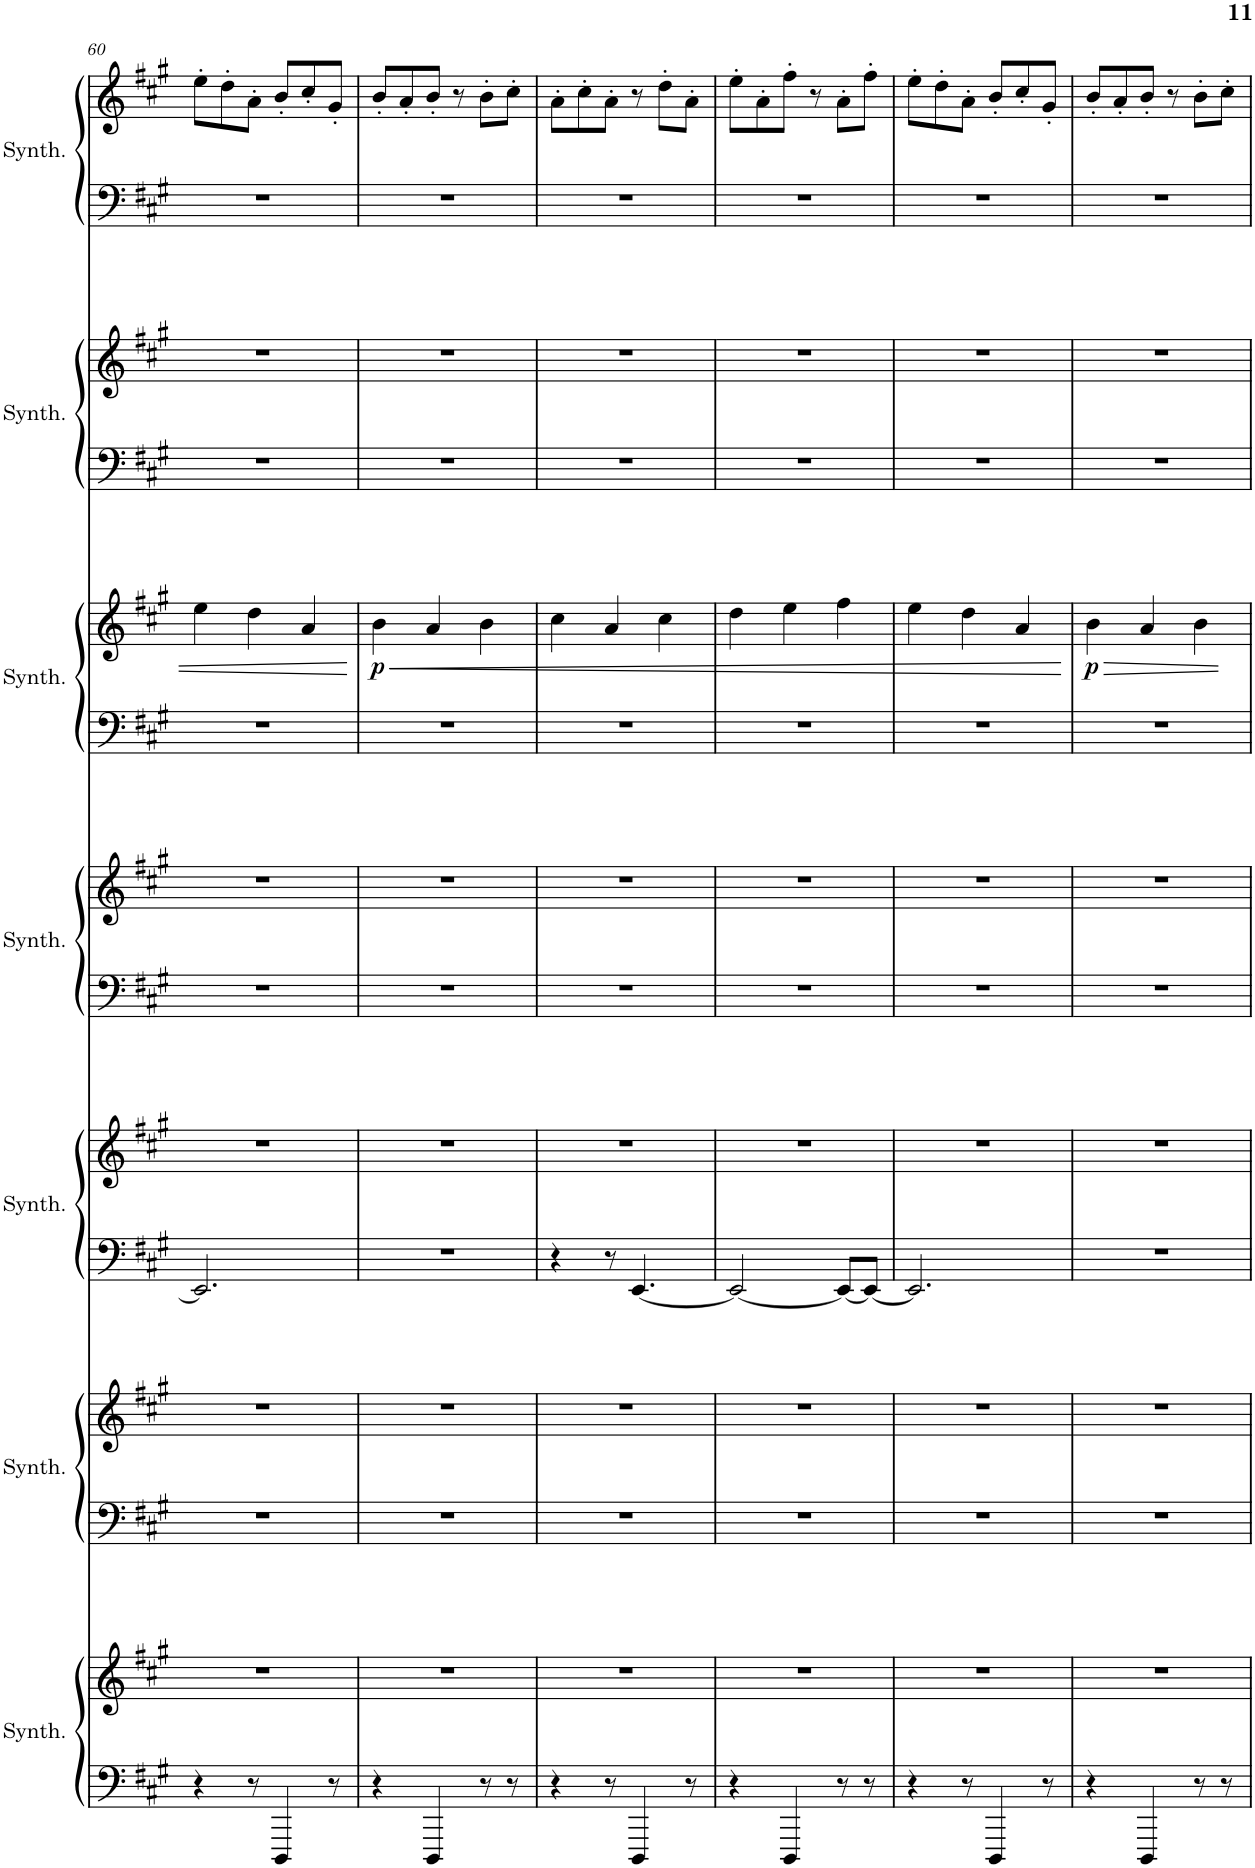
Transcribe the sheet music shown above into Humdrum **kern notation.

**kern	**kern	**kern	**kern	**kern	**kern	**kern	**kern	**kern	**kern	**dynam	**kern	**kern	**kern	**kern
*part7	*part7	*part6	*part6	*part5	*part5	*part4	*part4	*part3	*part3	*part3	*part2	*part2	*part1	*part1
*staff14	*staff13	*staff12	*staff11	*staff10	*staff9	*staff8	*staff7	*staff6	*staff5	*staff5/6	*staff4	*staff3	*staff2	*staff1
*I"Crystal Synthesizer	*	*I"Saw Synthesizer	*	*I"Atmosphere Synthesizer	*	*I"Goblins Synthesizer	*	*I"Choir Synthesizer	*	*	*I"Bowed Synthesizer	*	*I"String Synthesizer	*
*I'Synth.	*	*I'Synth.	*	*I'Synth.	*	*I'Synth.	*	*I'Synth.	*	*	*I'Synth.	*	*I'Synth.	*
!!LO:PB:g=z
*clefF4	*clefG2	*clefF4	*clefG2	*clefF4	*clefG2	*clefF4	*clefG2	*clefF4	*clefG2	*	*clefF4	*clefG2	*clefF4	*clefG2
*k[f#c#g#]	*k[f#c#g#]	*k[f#c#g#]	*k[f#c#g#]	*k[f#c#g#]	*k[f#c#g#]	*k[f#c#g#]	*k[f#c#g#]	*k[f#c#g#]	*k[f#c#g#]	*	*k[f#c#g#]	*k[f#c#g#]	*k[f#c#g#]	*k[f#c#g#]
*M6/8	*M6/8	*M6/8	*M6/8	*M6/8	*M6/8	*M6/8	*M6/8	*M6/8	*M6/8	*	*M6/8	*M6/8	*M6/8	*M6/8
=60	=60	=60	=60	=60	=60	=60	=60	=60	=60	=60	=60	=60	=60	=60
4r	2.r	2.r	2.r	2.EE/]	2.r	2.r	2.r	2.r	4ee\	.	2.r	2.r	2.r	8ee'\L
.	.	.	.	.	.	.	.	.	.	.	.	.	.	8dd'\
8r	.	.	.	.	.	.	.	.	4dd\	.	.	.	.	8a'\J
4DDD/	.	.	.	.	.	.	.	.	.	.	.	.	.	8b'/L
.	.	.	.	.	.	.	.	.	4a/	.	.	.	.	8cc#'/
8r	.	.	.	.	.	.	.	.	.	.	.	.	.	8g#'/J
=61	=61	=61	=61	=61	=61	=61	=61	=61	=61	=61	=61	=61	=61	=61
!	!	!	!	!	!	!	!	!	!	!LO:HP:b	!	!	!	!
!	!	!	!	!	!	!	!	!	!	!LO:DY:n=1:b	!	!	!	!
4r	2.r	2.r	2.r	2.r	2.r	2.r	2.r	2.r	4b\	< p	2.r	2.r	2.r	8b'/L
.	.	.	.	.	.	.	.	.	.	.	.	.	.	8a'/
4DDD/	.	.	.	.	.	.	.	.	4a/	.	.	.	.	8b'/J
.	.	.	.	.	.	.	.	.	.	.	.	.	.	8r
8r	.	.	.	.	.	.	.	.	4b\	.	.	.	.	8b'\L
8r	.	.	.	.	.	.	.	.	.	.	.	.	.	8cc#'\J
=62	=62	=62	=62	=62	=62	=62	=62	=62	=62	=62	=62	=62	=62	=62
4r	2.r	2.r	2.r	4r	2.r	2.r	2.r	2.r	4cc#\	.	2.r	2.r	2.r	8a'\L
.	.	.	.	.	.	.	.	.	.	.	.	.	.	8cc#'\
8r	.	.	.	8r	.	.	.	.	4a/	.	.	.	.	8a'\J
4DDD/	.	.	.	[4.EE/	.	.	.	.	.	.	.	.	.	8r
.	.	.	.	.	.	.	.	.	4cc#\	.	.	.	.	8dd'\L
8r	.	.	.	.	.	.	.	.	.	.	.	.	.	8a'\J
=63	=63	=63	=63	=63	=63	=63	=63	=63	=63	=63	=63	=63	=63	=63
4r	2.r	2.r	2.r	2EE/_	2.r	2.r	2.r	2.r	4dd\	.	2.r	2.r	2.r	8ee'\L
.	.	.	.	.	.	.	.	.	.	.	.	.	.	8a'\
4DDD/	.	.	.	.	.	.	.	.	4ee\	.	.	.	.	8ff#'\J
.	.	.	.	.	.	.	.	.	.	.	.	.	.	8r
8r	.	.	.	8EE/L_	.	.	.	.	4ff#\	.	.	.	.	8a'\L
8r	.	.	.	8EE/J_	.	.	.	.	.	.	.	.	.	8ff#'\J
=64	=64	=64	=64	=64	=64	=64	=64	=64	=64	=64	=64	=64	=64	=64
4r	2.r	2.r	2.r	2.EE/]	2.r	2.r	2.r	2.r	4ee\	.	2.r	2.r	2.r	8ee'\L
.	.	.	.	.	.	.	.	.	.	.	.	.	.	8dd'\
8r	.	.	.	.	.	.	.	.	4dd\	.	.	.	.	8a'\J
4DDD/	.	.	.	.	.	.	.	.	.	.	.	.	.	8b'/L
.	.	.	.	.	.	.	.	.	4a/	.	.	.	.	8cc#'/
8r	.	.	.	.	.	.	.	.	.	.	.	.	.	8g#'/J
.	.	.	.	.	.	.	.	.	.	[	.	.	.	.
=65	=65	=65	=65	=65	=65	=65	=65	=65	=65	=65	=65	=65	=65	=65
!	!	!	!	!	!	!	!	!	!	!LO:DY:b	!	!	!	!
4r	2.r	2.r	2.r	2.r	2.r	2.r	2.r	2.r	4b\	p	2.r	2.r	2.r	8b'/L
.	.	.	.	.	.	.	.	.	.	.	.	.	.	8a'/
4DDD/	.	.	.	.	.	.	.	.	4a/	.	.	.	.	8b'/J
.	.	.	.	.	.	.	.	.	.	.	.	.	.	8r
8r	.	.	.	.	.	.	.	.	4b\	.	.	.	.	8b'\L
8r	.	.	.	.	.	.	.	.	.	.	.	.	.	8cc#'\J
=	=	=	=	=	=	=	=	=	=	=	=	=	=	=
*-	*-	*-	*-	*-	*-	*-	*-	*-	*-	*-	*-	*-	*-	*-
